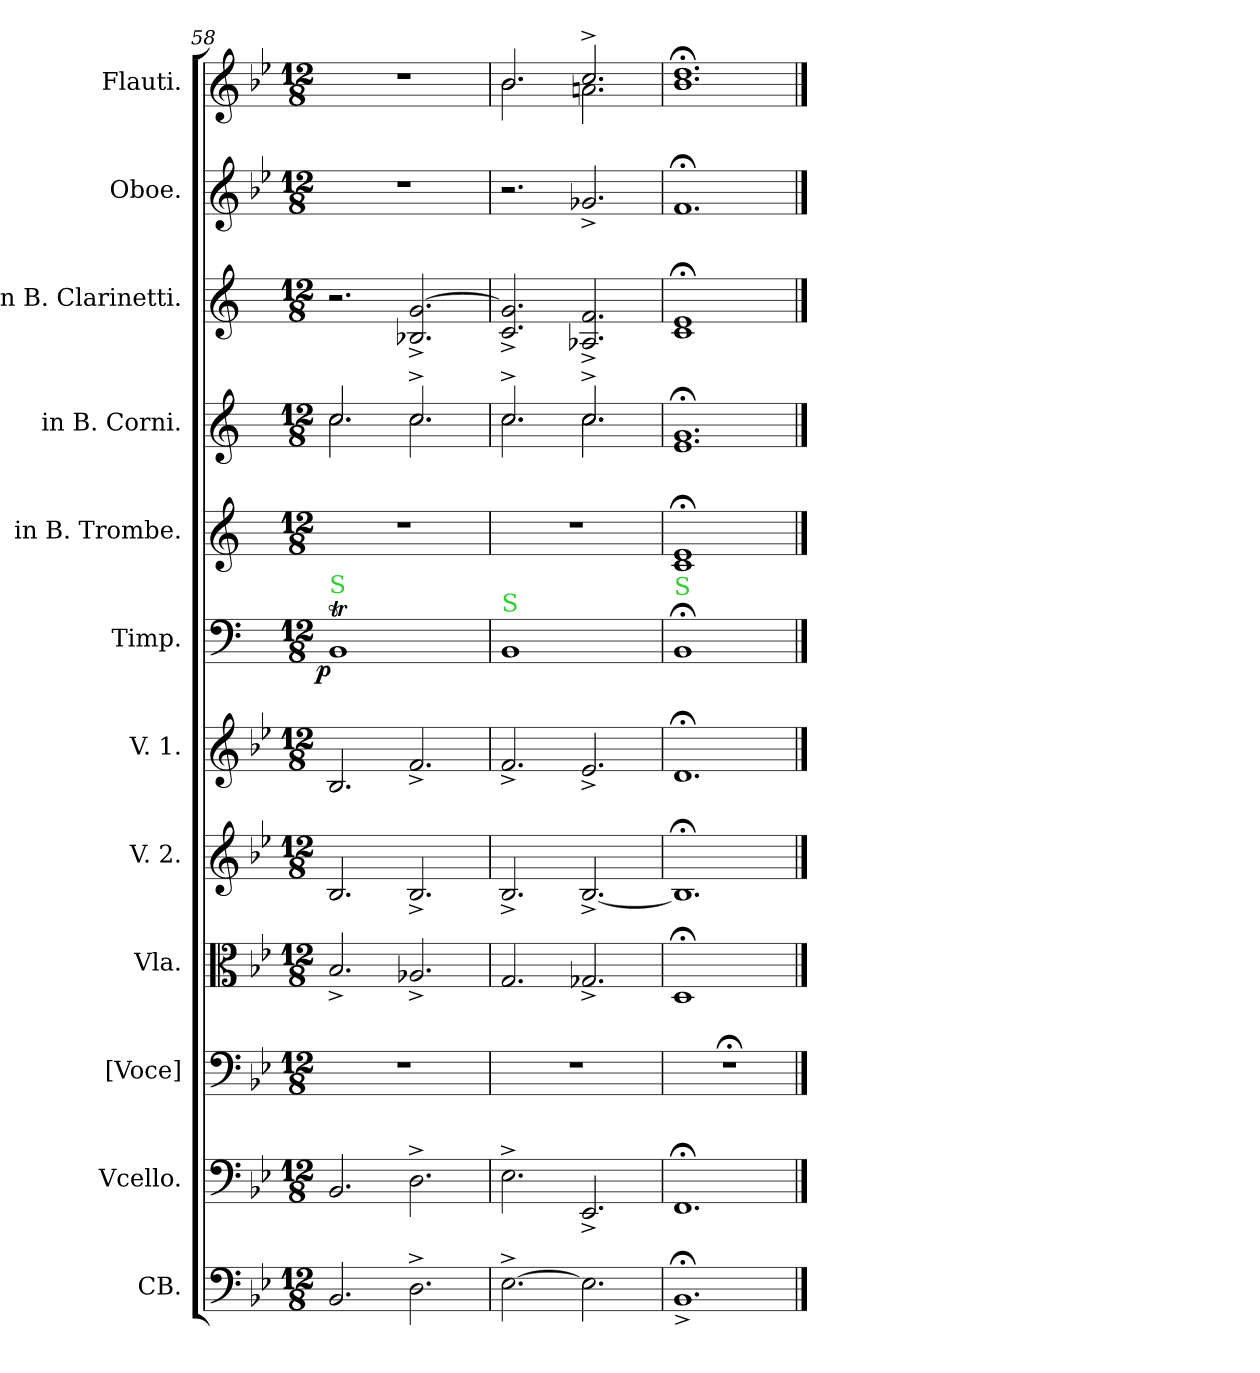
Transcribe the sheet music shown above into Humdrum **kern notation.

**kern	**kern	**kern	**kern	**kern	**kern	**kern	**dynam	**kern	**kern	**kern	**kern	**kern
*part12	*part11	*part10	*part9	*part8	*part7	*part6	*part6	*part5	*part4	*part3	*part2	*part1
*staff12	*staff11	*staff10	*staff9	*staff8	*staff7	*staff6	*staff6	*staff5	*staff4	*staff3	*staff2	*staff1
*I"CB.	*I"Vcello.	*I"[Voce]	*I"Vla.	*I"V. 2.	*I"V. 1.	*I"Timp.	*	*I"in B. Trombe.	*I"in B. Corni.	*I"in B. Clarinetti.	*I"Oboe.	*I"Flauti.
*I'Cb	*	*I'V	*I'Vla	*I'V	*I'V	*I'Timp	*	*	*	*I'Cl	*I'Ob	*I'Fl
*clefF4	*clefF4	*clefF4	*clefC3	*clefG2	*clefG2	*clefF4	*	*clefG2	*clefG2	*clefG2	*clefG2	*clefG2
*	*	*	*	*	*	*	*	*ITrd1c2	*ITrd1c2	*ITrd1c2	*	*
*k[b-e-]	*k[b-e-]	*k[b-e-]	*k[b-e-]	*k[b-e-]	*k[b-e-]	*k[]	*	*k[b-e-]	*k[b-e-]	*k[b-e-]	*k[b-e-]	*k[b-e-]
*M12/8	*M12/8	*M12/8	*M12/8	*M12/8	*M12/8	*M12/8	*	*M12/8	*M12/8	*M12/8	*M12/8	*M12/8
=58	=58	=58	=58	=58	=58	=58	=58	=58	=58	=58	=58	=58
!	!	!	!	!	!	!LO:TX:a:color=limegreen:t=S	!	!	!	!	!	!
!	!	!	!	!	!	!LO:N:vis=1	!LO:DY:rj	!	!	!	!	!
*	*	*	*	*	*	*	*	*	*^	*	*	*
2.BB-/	2.BB-/	1.r	2.B-^/	2.B-/	2.B-/	1.BBt	p	1.r	2.b-/	2.b-\	2.r	1.r	1.r
2.D^\	2.D^\	.	2.A-X^/	2.B-^>/	2.f^/	.	.	.	2.b-^/	2.b-\	2.A-X^>/ [2.f^>/	.	.
=59	=59	=59	=59	=59	=59	=59	=59	=59	=59	=59	=59	=59	=59
!	!	!	!	!	!	!LO:TX:a:color=limegreen:t=S	!	!	!	!	!	!	!
!	!	!	!	!	!	!LO:N:vis=1	!	!	!	!	!	!	!
*	*	*	*	*	*	*	*	*	*	*	*	*	*^
[2.E-^\	2.E-^\	1.r	2.G/	2.B-^/	2.f^/	1.BBTTT	.	1.r	2.b-^/	2.b-\	2.B-^>/ 2.f]^>/	2.r	2.b-/	2.b-\
2.E-\]	2.EE-^/	.	2.G-X^/	[2.B-^>/	2.e-^>/	.	.	.	2.b-^/	2.b-\	2.G-X^>/ 2.e-^>/	2.g-X^/	2.cc^/	2.an\
=60	=60	=60	=60	=60	=60	=60	=60	=60	=60	=60	=60	=60	=60	=60
!	!	!	!	!	!	!LO:TX:a:color=limegreen:t=S	!	!	!	!	!	!	!	!
!	!	!	!LO:N:vis=1	!	!	!LO:N:vis=1	!	!LO:N:vis=1	!	!	!LO:N:vis=1	!	!	!
*	*	*	*	*	*	*	*	*	*v	*v	*	*	*v	*v
1.BB-;<^	1.FF;<	1.r;<	1.D;<	1.B-;<]	1.d;<	1.BB;<	.	1.B-;< 1.d;<	1.d;< 1.f;<	1.B-;< 1.d;<	1.f;<	1.b-;< 1.dd;<
==	==	==	==	==	==	==	==	==	==	==	==	==
*-	*-	*-	*-	*-	*-	*-	*-	*-	*-	*-	*-	*-
